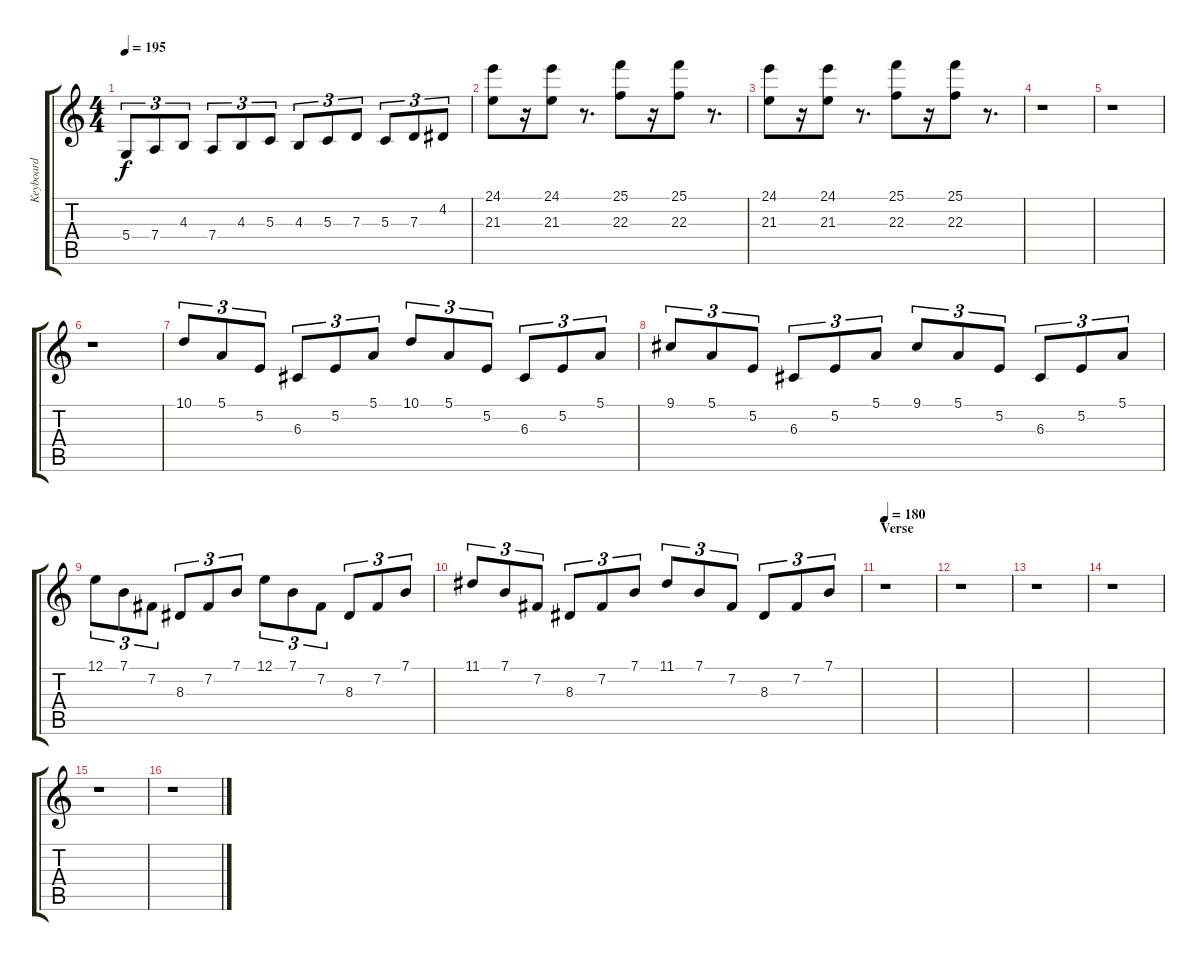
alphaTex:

\track ("Keyboard" "Keyboard") {instrument brightacousticpiano}
\staff {score tabs}
\tuning (E4 B3 G3 D3 A2 E2) {hide}
\ts (4 4)
\tempo 195
\clef g2
\ks aminor
5.4.8{tu (3 2) dy f} 7.4.8{tu (3 2)} 4.3.8{tu (3 2)} 7.4.8{tu (3 2)} 4.3.8{tu (3 2)} 5.3.8{tu (3 2)} 4.3.8{tu (3 2)} 5.3.8{tu (3 2)} 7.3.8{tu (3 2)} 5.3.8{tu (3 2)} 7.3.8{tu (3 2)} 4.2.8{tu (3 2)} |
\section ("" "")
(24.1 21.3).8{volume 12 instrument orchestrahit} r.16 (24.1 21.3).8 r.8{d} (25.1 22.3).8 r.16 (25.1 22.3).8 r.8{d} |
(24.1 21.3).8 r.16 (24.1 21.3).8 r.8{d} (25.1 22.3).8 r.16 (25.1 22.3).8 r.8{d} |
r.1 |
r.1 |
r.1 |
10.1.8{tu (3 2) volume 13 instrument harpsichord} 5.1.8{tu (3 2)} 5.2.8{tu (3 2)} 6.3.8{tu (3 2)} 5.2.8{tu (3 2)} 5.1.8{tu (3 2)} 10.1.8{tu (3 2)} 5.1.8{tu (3 2)} 5.2.8{tu (3 2)} 6.3.8{tu (3 2)} 5.2.8{tu (3 2)} 5.1.8{tu (3 2)} |
9.1.8{tu (3 2)} 5.1.8{tu (3 2)} 5.2.8{tu (3 2)} 6.3.8{tu (3 2)} 5.2.8{tu (3 2)} 5.1.8{tu (3 2)} 9.1.8{tu (3 2)} 5.1.8{tu (3 2)} 5.2.8{tu (3 2)} 6.3.8{tu (3 2)} 5.2.8{tu (3 2)} 5.1.8{tu (3 2)} |
12.1.8{tu (3 2)} 7.1.8{tu (3 2)} 7.2.8{tu (3 2)} 8.3.8{tu (3 2)} 7.2.8{tu (3 2)} 7.1.8{tu (3 2)} 12.1.8{tu (3 2)} 7.1.8{tu (3 2)} 7.2.8{tu (3 2)} 8.3.8{tu (3 2)} 7.2.8{tu (3 2)} 7.1.8{tu (3 2)} |
11.1.8{tu (3 2)} 7.1.8{tu (3 2)} 7.2.8{tu (3 2)} 8.3.8{tu (3 2)} 7.2.8{tu (3 2)} 7.1.8{tu (3 2)} 11.1.8{tu (3 2)} 7.1.8{tu (3 2)} 7.2.8{tu (3 2)} 8.3.8{tu (3 2)} 7.2.8{tu (3 2)} 7.1.8{tu (3 2)} |
\section ("" "Verse")
\tempo 180
r.1 |
r.1 |
r.1 |
r.1 |
r.1 |
r.1
